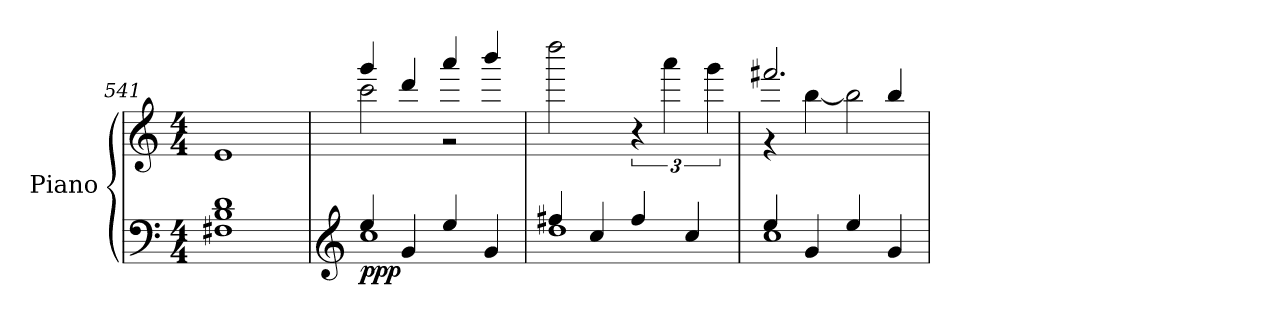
**kern	**kern	**dynam
*part1	*part1	*part1
*staff2	*staff1	*staff1/2
*I"Piano	*	*
*I'Pno.	*	*
*clefF4	*clefG2	*
*k[]	*k[]	*
*M4/4	*M4/4	*
=541	=541	=541
1F#X 1B 1d	1e	.
!!LO:LB:g=z
=542	=542	=542
*clefG2	*	*
*	*MM100	*
*^	*^	*
!	!	!	!	!LO:DY:b=2
!	!	!	!	!LO:DY:n=1:b
4ee/	1cc	4ggg/	2ccc\	pp p
4g/	.	4ddd/	.	.
4ee/	.	4aaa/	2r	.
4g/	.	4bbb/	.	.
*	*	*v	*v	*
=543	=543	=543	=543
4ff#X/	1dd	2dddd\	.
4cc/	.	.	.
4ff#/	.	6r	.
.	.	6aaa\	.
4cc/	.	.	.
.	.	6ggg\	.
=544	=544	=544	=544
*	*	*^	*
4ee/	1cc	2.fff#X/	4r	.
4g/	.	.	[4bb\	.
4ee/	.	.	2bb\]	.
4g/	.	4bb/	.	.
*v	*v	*	*	*
*	*v	*v	*
=	=	=
*-	*-	*-
